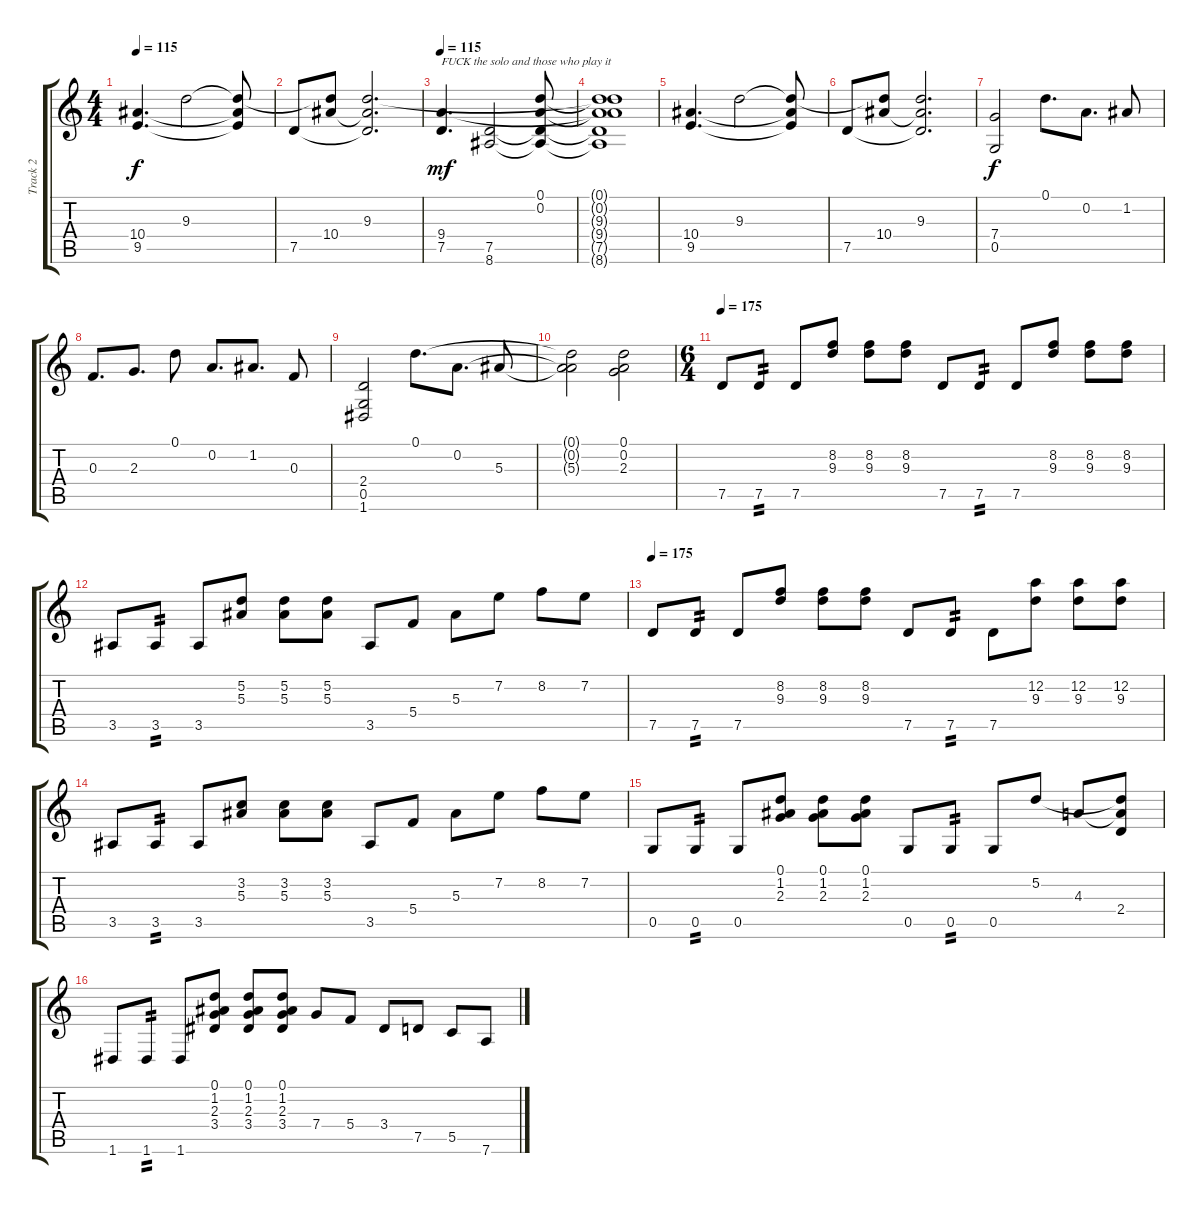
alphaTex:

\track ("Track 2" "Track 2") {instrument distortionguitar}
\staff {score tabs}
\tuning (D4 A3 F3 C3 G2 D2) {hide}
\ts (4 4)
\tempo 115
\clef g2
\ks c
(10.4 9.5).4{d dy f} 9.3.2 (9.3{t} 10.4{t} 9.5{t}).8 |
7.5.8 (9.3{t} 10.4).8 (9.3 10.4{t} 7.5{t}).2{d} |
\tempo 115
(9.4 7.5).4{d txt "FUCK the solo and those who play it" dy mf} (7.5 8.6).2 (0.1 0.2 7.5{t} 8.6{t}).8 |
(0.1{t} 0.2{t} 9.3{t} 9.4{t} 7.5{t} 8.6{t}).1 |
(10.4 9.5).4{d} 9.3.2 (9.3{t} 10.4{t} 9.5{t}).8 |
7.5.8 (9.3{t} 10.4).8 (9.3 10.4{t} 7.5{t}).2{d} |
(7.4 0.5).2{dy f} 0.1.8{d} 0.2.8{d} 1.2.8 |
0.3.8{d} 2.3.8{d} 0.1.8 0.2.8{d} 1.2.8{d} 0.3.8 |
(2.4 0.5 1.6).2 0.1.8{d} 0.2.8{d} 5.3.8 |
(0.1{t} 0.2{t} 5.3{t}).2 (0.1 0.2 2.3).2 |
\ts (6 4)
\tempo 175
7.5.8 7.5.8{tp 2} 7.5.8 (8.2 9.3).8 (8.2 9.3).8 (8.2 9.3).8 7.5.8 7.5.8{tp 2} 7.5.8 (8.2 9.3).8 (8.2 9.3).8 (8.2 9.3).8 |
3.5.8 3.5.8{tp 2} 3.5.8 (5.2 5.3).8 (5.2 5.3).8 (5.2 5.3).8 3.5.8 5.4.8 5.3.8 7.2.8 8.2.8 7.2.8 |
\tempo 175
7.5.8 7.5.8{tp 2} 7.5.8 (8.2 9.3).8 (8.2 9.3).8 (8.2 9.3).8 7.5.8 7.5.8{tp 2} 7.5.8 (12.2 9.3).8 (12.2 9.3).8 (12.2 9.3).8 |
3.5.8 3.5.8{tp 2} 3.5.8 (3.2 5.3).8 (3.2 5.3).8 (3.2 5.3).8 3.5.8 5.4.8 5.3.8 7.2.8 8.2.8 7.2.8 |
0.5.8 0.5.8{tp 2} 0.5.8 (0.1 1.2 2.3).8 (0.1 1.2 2.3).8 (0.1 1.2 2.3).8 0.5.8 0.5.8{tp 2} 0.5.8 5.2.8 4.3.8 (5.2{t} 4.3{t} 2.4).8 |
1.6.8 1.6.8{tp 2} 1.6.8 (0.1 1.2 2.3 3.4).8 (0.1 1.2 2.3 3.4).8 (0.1 1.2 2.3 3.4).8 7.4.8 5.4.8 3.4.8 7.5.8 5.5.8 7.6.8
